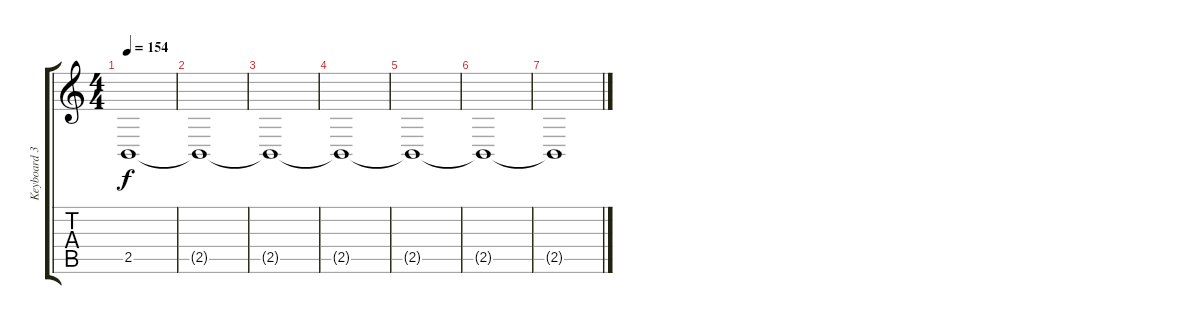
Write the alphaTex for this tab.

\track ("Keyboard 3" "Keyboard 3") {instrument lead1square}
\staff {score tabs}
\tuning (E4 B3 G3 D3 A2 E2) {hide}
\ts (4 4)
\section ("" "")
\tempo 154
\clef g2
\ks c
2.5.1{dy f} |
2.5{t}.1 |
2.5{t}.1 |
2.5{t}.1 |
2.5{t}.1 |
2.5{t}.1 |
2.5{t}.1
